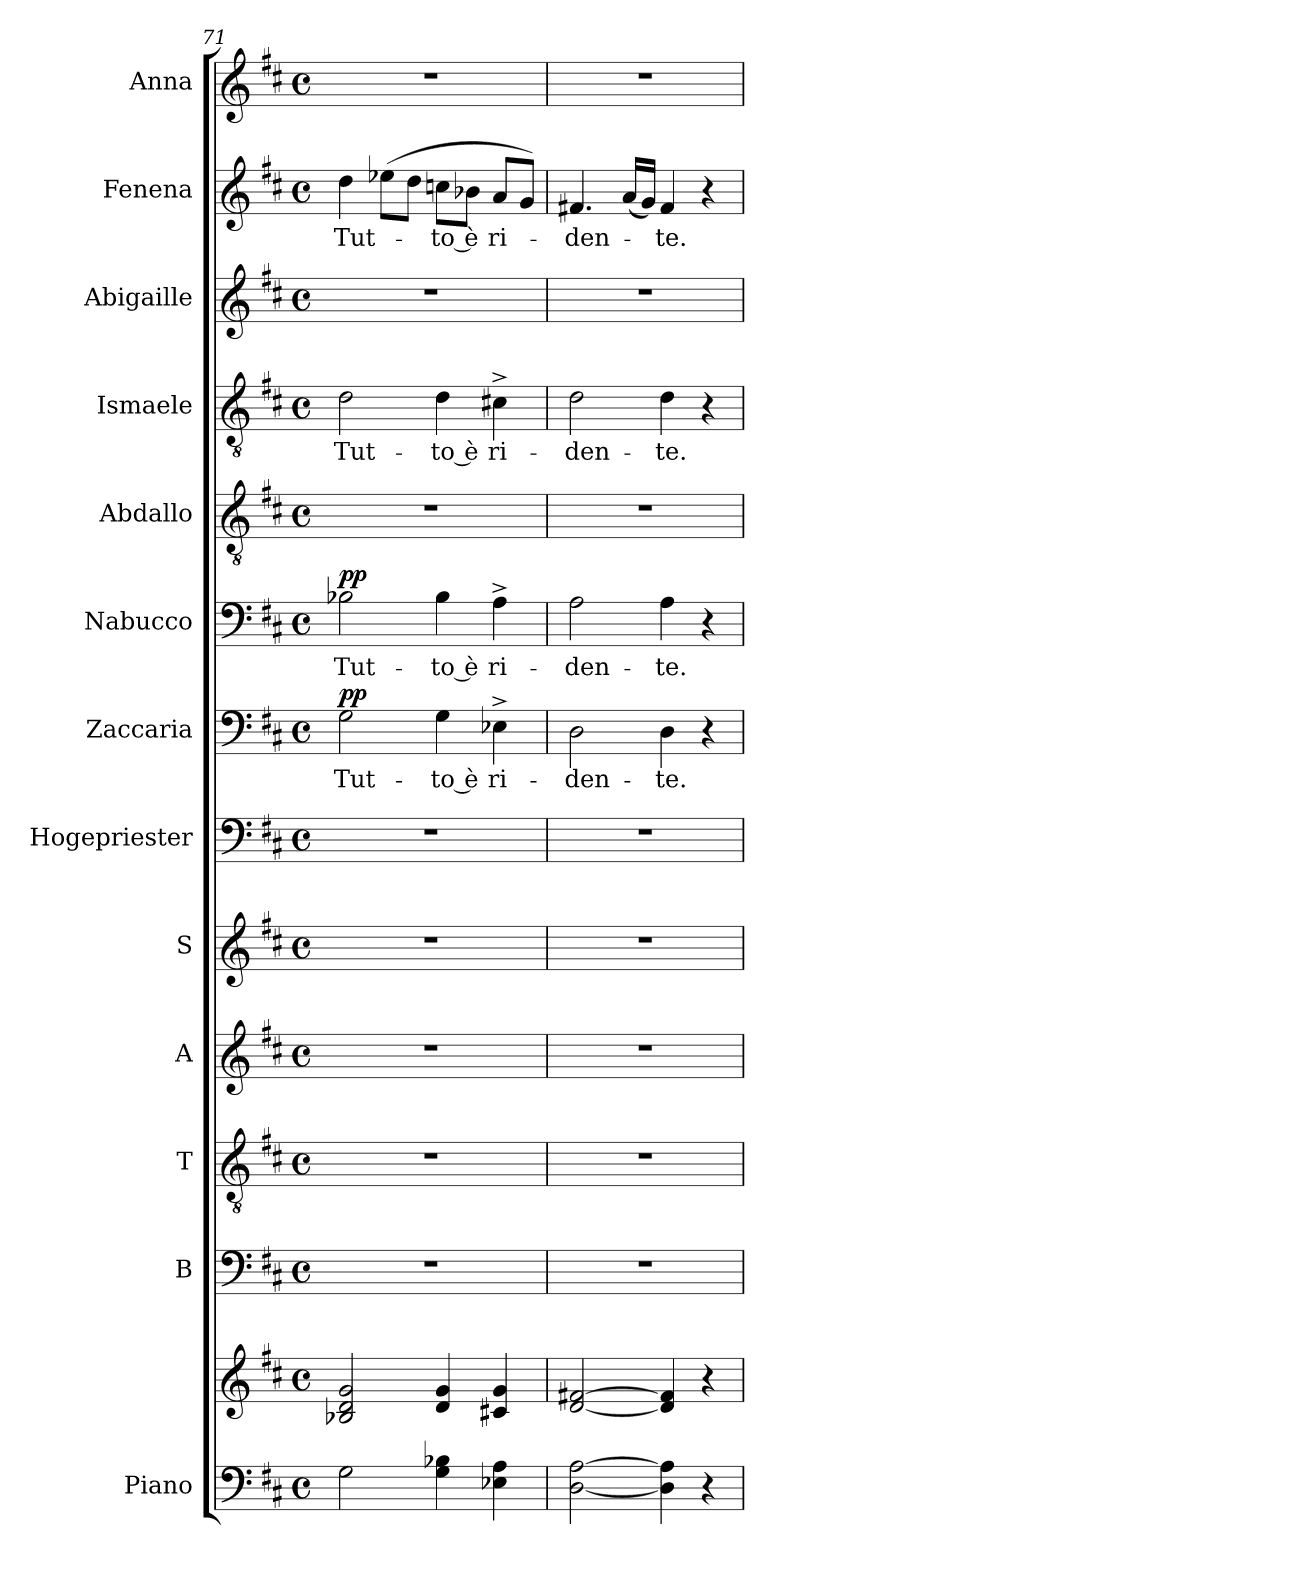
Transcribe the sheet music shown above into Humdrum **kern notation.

**kern	**kern	**kern	**kern	**kern	**kern	**kern	**kern	**text	**dynam	**kern	**text	**dynam	**kern	**kern	**text	**kern	**kern	**text	**kern
*part13	*part13	*part12	*part11	*part10	*part9	*part8	*part7	*part7	*part7	*part6	*part6	*part6	*part5	*part4	*part4	*part3	*part2	*part2	*part1
*staff14	*staff13	*staff12	*staff11	*staff10	*staff9	*staff8	*staff7	*staff7	*staff7	*staff6	*staff6	*staff6	*staff5	*staff4	*staff4	*staff3	*staff2	*staff2	*staff1
*I"Piano	*	*I"B	*I"T	*I"A	*I"S	*I"Hogepriester	*I"Zaccaria	*	*	*I"Nabucco	*	*	*I"Abdallo	*I"Ismaele	*	*I"Abigaille	*I"Fenena	*	*I"Anna
*I'Pno	*	*I'B	*I'T	*I'A	*I'S	*	*	*	*	*	*	*	*	*	*	*	*	*	*
*clefF4	*clefG2	*clefF4	*clefGv2	*clefG2	*clefG2	*clefF4	*clefF4	*	*	*clefF4	*	*	*clefGv2	*clefGv2	*	*clefG2	*clefG2	*	*clefG2
*k[f#c#]	*k[f#c#]	*k[f#c#]	*k[f#c#]	*k[f#c#]	*k[f#c#]	*k[f#c#]	*k[f#c#]	*	*	*k[f#c#]	*	*	*k[f#c#]	*k[f#c#]	*	*k[f#c#]	*k[f#c#]	*	*k[f#c#]
*M4/4	*M4/4	*M4/4	*M4/4	*M4/4	*M4/4	*M4/4	*M4/4	*	*	*M4/4	*	*	*M4/4	*M4/4	*	*M4/4	*M4/4	*	*M4/4
*met(c)	*met(c)	*met(c)	*met(c)	*met(c)	*met(c)	*met(c)	*met(c)	*	*	*met(c)	*	*	*met(c)	*met(c)	*	*met(c)	*met(c)	*	*met(c)
=71	=71	=71	=71	=71	=71	=71	=71	=71	=71	=71	=71	=71	=71	=71	=71	=71	=71	=71	=71
!	!	!	!	!	!	!	!	!LO:LY:b	!LO:DY:a	!	!LO:LY:b	!LO:DY:a	!	!	!LO:LY:b	!	!	!LO:LY:b	!
2G\	2B-X/ 2d/ 2g/	1r	1r	1r	1r	1r	2G\	Tut-	pp	2B-X\	Tut-	pp	1r	2d\	Tut-	1r	4dd\	Tut-	1r
.	.	.	.	.	.	.	.	.	.	.	.	.	.	.	.	.	(8ee-X\L	.	.
.	.	.	.	.	.	.	.	.	.	.	.	.	.	.	.	.	8dd\J	.	.
!	!	!	!	!	!	!	!	!LO:LY:b	!	!	!LO:LY:b	!	!	!	!LO:LY:b	!	!	!LO:LY:b	!
4G\ 4B-X\	4d/ 4g/	.	.	.	.	.	4G\	-to è	.	4B-\	-to è	.	.	4d\	-to è	.	8ccn\L	-to è	.
.	.	.	.	.	.	.	.	.	.	.	.	.	.	.	.	.	8b-X\J	.	.
!	!	!	!	!	!	!	!	!LO:LY:b	!	!	!LO:LY:b	!	!	!	!LO:LY:b	!	!	!LO:LY:b	!
4E-X\ 4A\	4c#X/ 4g/	.	.	.	.	.	4E-X^\	ri-	.	4A^\	ri-	.	.	4c#X^\	ri-	.	8a/L	ri-	.
.	.	.	.	.	.	.	.	.	.	.	.	.	.	.	.	.	8g/J)	.	.
=72	=72	=72	=72	=72	=72	=72	=72	=72	=72	=72	=72	=72	=72	=72	=72	=72	=72	=72	=72
!	!	!	!	!	!	!	!	!LO:LY:b	!	!	!LO:LY:b	!	!	!	!LO:LY:b	!	!	!LO:LY:b	!
[2D\ [2A\	[2d/ [2f#X/	1r	1r	1r	1r	1r	2D\	-den-	.	2A\	-den-	.	1r	2d\	-den-	1r	4.f#X/	-den-	1r
.	.	.	.	.	.	.	.	.	.	.	.	.	.	.	.	.	(16a/LL	.	.
.	.	.	.	.	.	.	.	.	.	.	.	.	.	.	.	.	16g/JJ)	.	.
!	!	!	!	!	!	!	!	!LO:LY:b	!	!	!LO:LY:b	!	!	!	!LO:LY:b	!	!	!LO:LY:b	!
4D\] 4A\]	4d/] 4f#/]	.	.	.	.	.	4D\	-te.	.	4A\	-te.	.	.	4d\	-te.	.	4f#/	-te.	.
4r	4r	.	.	.	.	.	4r	.	.	4r	.	.	.	4r	.	.	4r	.	.
=	=	=	=	=	=	=	=	=	=	=	=	=	=	=	=	=	=	=	=
*-	*-	*-	*-	*-	*-	*-	*-	*-	*-	*-	*-	*-	*-	*-	*-	*-	*-	*-	*-
